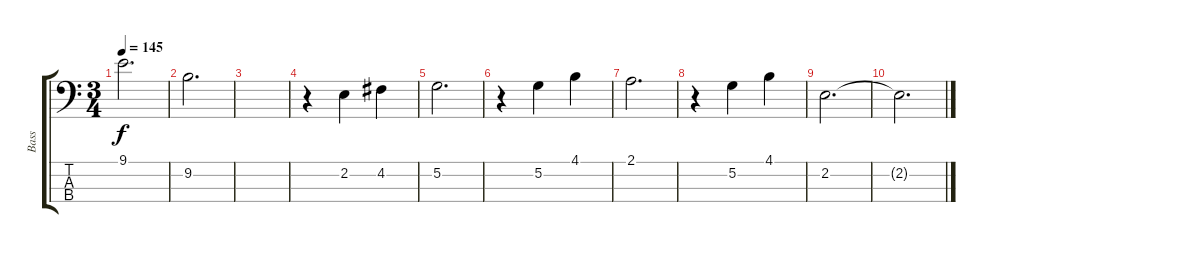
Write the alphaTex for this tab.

\track ("Bass" "Bass") {instrument electricbasspick}
\staff {score tabs}
\tuning (G2 D2 A1 E1) {hide}
\ts (3 4)
\tempo 145
\clef f4
\ks c
9.1.2{d dy f} |
9.2.2{d} |
|
r.4 2.2.4 4.2.4 |
5.2.2{d} |
r.4 5.2.4 4.1.4 |
2.1.2{d} |
r.4 5.2.4 4.1.4 |
2.2.2{d} |
2.2{t}.2{d}
